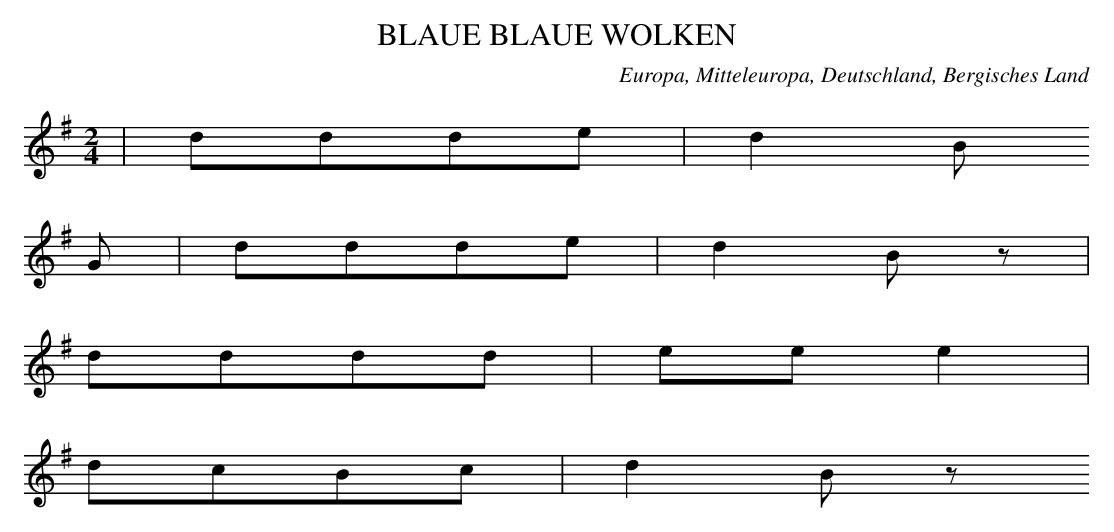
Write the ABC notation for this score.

X:1
T: BLAUE BLAUE WOLKEN
O: Europa, Mitteleuropa, Deutschland, Bergisches Land
M: 2/4
L: 1/8
K: G
 | ddde | d2B
G | ddde | d2Bz |
dddd | eee2 |
dcBc | d2Bz
